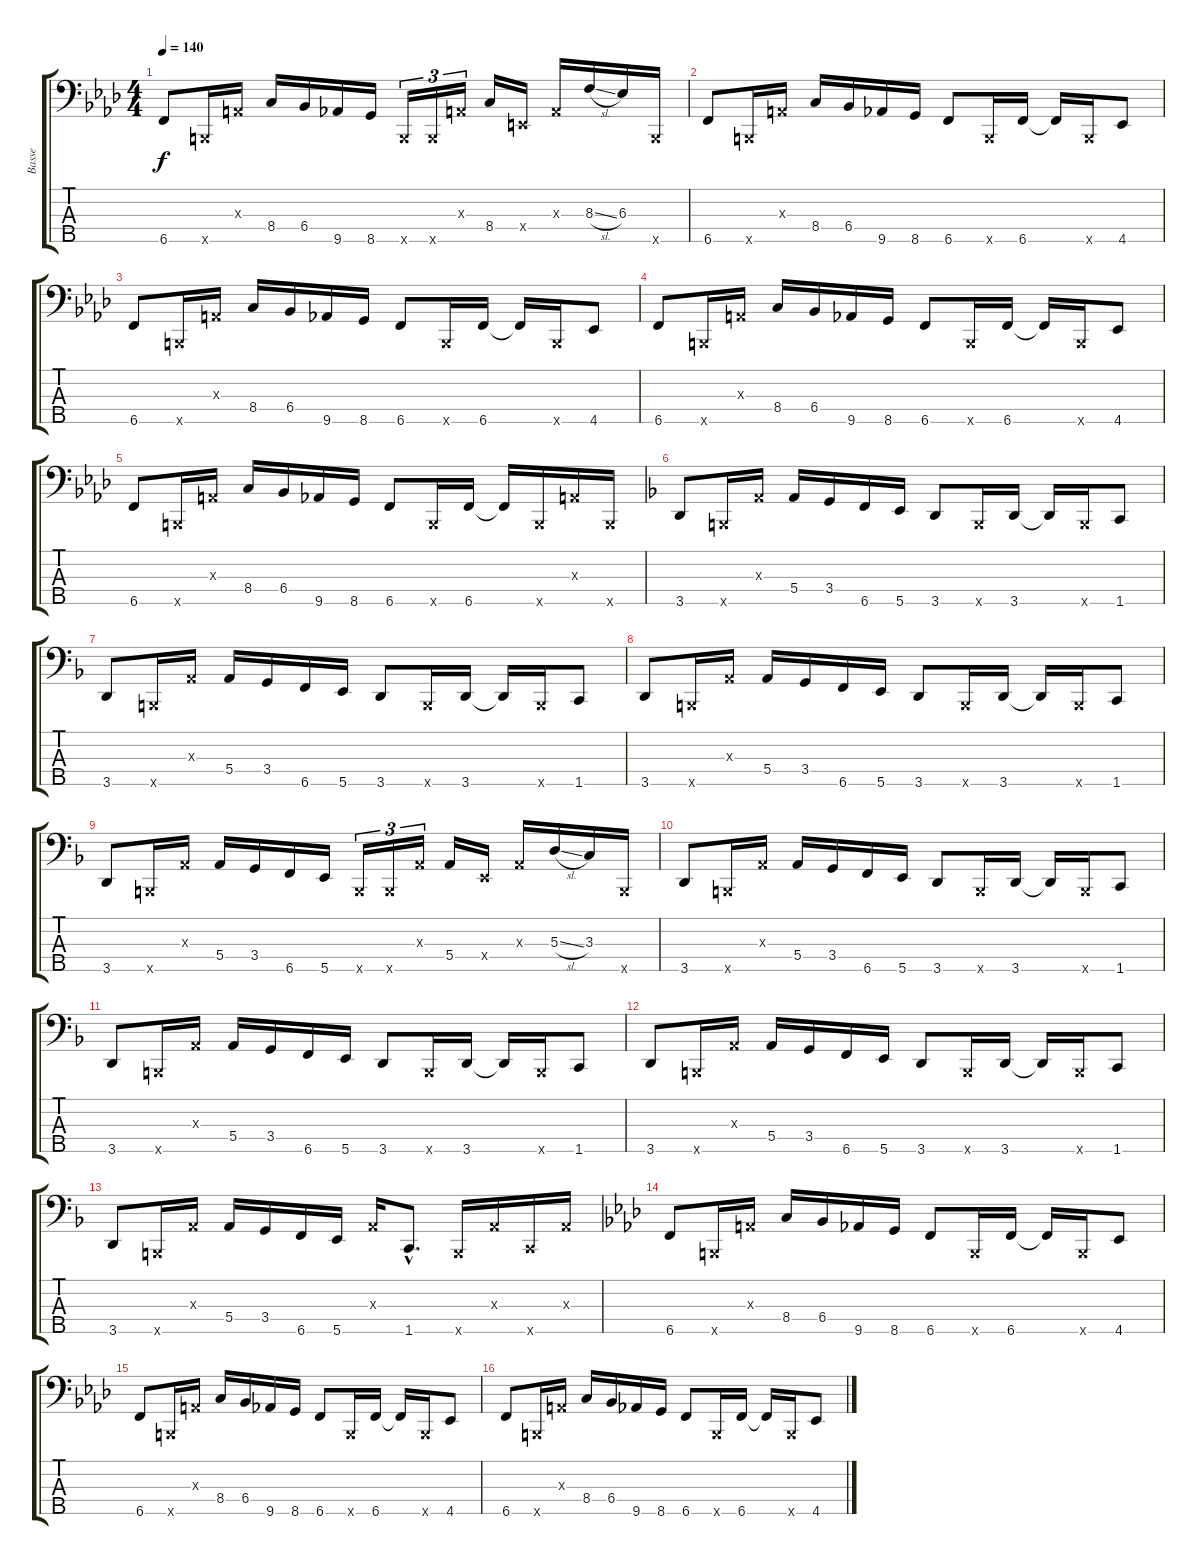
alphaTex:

\track ("Basse" "Basse") {instrument electricbasspick}
\staff {score tabs}
\tuning (G2 D2 A1 E1 B0) {hide}
\ts (4 4)
\tempo 140
\clef f4
\ks ab
6.5.8{dy f} 0.5{x}.16 0.3{x}.16 8.4.16 6.4.16 9.5.16 8.5.16 0.5{x}.16{tu (3 2)} 0.5{x}.16{tu (3 2)} 0.3{x}.16{tu (3 2)} 8.4.16 0.4{x}.16 0.3{x}.16 8.3{sl}.16 6.3.16 0.5{x}.16 |
6.5.8 0.5{x}.16 0.3{x}.16 8.4.16 6.4.16 9.5.16 8.5.16 6.5.8 0.5{x}.16 6.5.16 6.5{t}.16 0.5{x}.16 4.5.8 |
6.5.8 0.5{x}.16 0.3{x}.16 8.4.16 6.4.16 9.5.16 8.5.16 6.5.8 0.5{x}.16 6.5.16 6.5{t}.16 0.5{x}.16 4.5.8 |
6.5.8 0.5{x}.16 0.3{x}.16 8.4.16 6.4.16 9.5.16 8.5.16 6.5.8 0.5{x}.16 6.5.16 6.5{t}.16 0.5{x}.16 4.5.8 |
6.5.8 0.5{x}.16 0.3{x}.16 8.4.16 6.4.16 9.5.16 8.5.16 6.5.8 0.5{x}.16 6.5.16 6.5{t}.16 0.5{x}.16 0.3{x}.16 0.5{x}.16 |
\ks f
3.5.8 0.5{x}.16 0.3{x}.16 5.4.16 3.4.16 6.5.16 5.5.16 3.5.8 0.5{x}.16 3.5.16 3.5{t}.16 0.5{x}.16 1.5.8 |
3.5.8 0.5{x}.16 0.3{x}.16 5.4.16 3.4.16 6.5.16 5.5.16 3.5.8 0.5{x}.16 3.5.16 3.5{t}.16 0.5{x}.16 1.5.8 |
3.5.8 0.5{x}.16 0.3{x}.16 5.4.16 3.4.16 6.5.16 5.5.16 3.5.8 0.5{x}.16 3.5.16 3.5{t}.16 0.5{x}.16 1.5.8 |
3.5.8 0.5{x}.16 0.3{x}.16 5.4.16 3.4.16 6.5.16 5.5.16 0.5{x}.16{tu (3 2)} 0.5{x}.16{tu (3 2)} 0.3{x}.16{tu (3 2)} 5.4.16 0.4{x}.16 0.3{x}.16 5.3{sl}.16 3.3.16 0.5{x}.16 |
3.5.8 0.5{x}.16 0.3{x}.16 5.4.16 3.4.16 6.5.16 5.5.16 3.5.8 0.5{x}.16 3.5.16 3.5{t}.16 0.5{x}.16 1.5.8 |
3.5.8 0.5{x}.16 0.3{x}.16 5.4.16 3.4.16 6.5.16 5.5.16 3.5.8 0.5{x}.16 3.5.16 3.5{t}.16 0.5{x}.16 1.5.8 |
3.5.8 0.5{x}.16 0.3{x}.16 5.4.16 3.4.16 6.5.16 5.5.16 3.5.8 0.5{x}.16 3.5.16 3.5{t}.16 0.5{x}.16 1.5.8 |
3.5.8 0.5{x}.16 0.3{x}.16 5.4.16 3.4.16 6.5.16 5.5.16 0.3{x}.16 1.5{hac}.8{d} 0.5{x}.16 0.3{x}.16 1.5{x}.16 0.3{x}.16 |
\ks ab
6.5.8 0.5{x}.16 0.3{x}.16 8.4.16 6.4.16 9.5.16 8.5.16 6.5.8 0.5{x}.16 6.5.16 6.5{t}.16 0.5{x}.16 4.5.8 |
6.5.8 0.5{x}.16 0.3{x}.16 8.4.16 6.4.16 9.5.16 8.5.16 6.5.8 0.5{x}.16 6.5.16 6.5{t}.16 0.5{x}.16 4.5.8 |
6.5.8 0.5{x}.16 0.3{x}.16 8.4.16 6.4.16 9.5.16 8.5.16 6.5.8 0.5{x}.16 6.5.16 6.5{t}.16 0.5{x}.16 4.5.8
